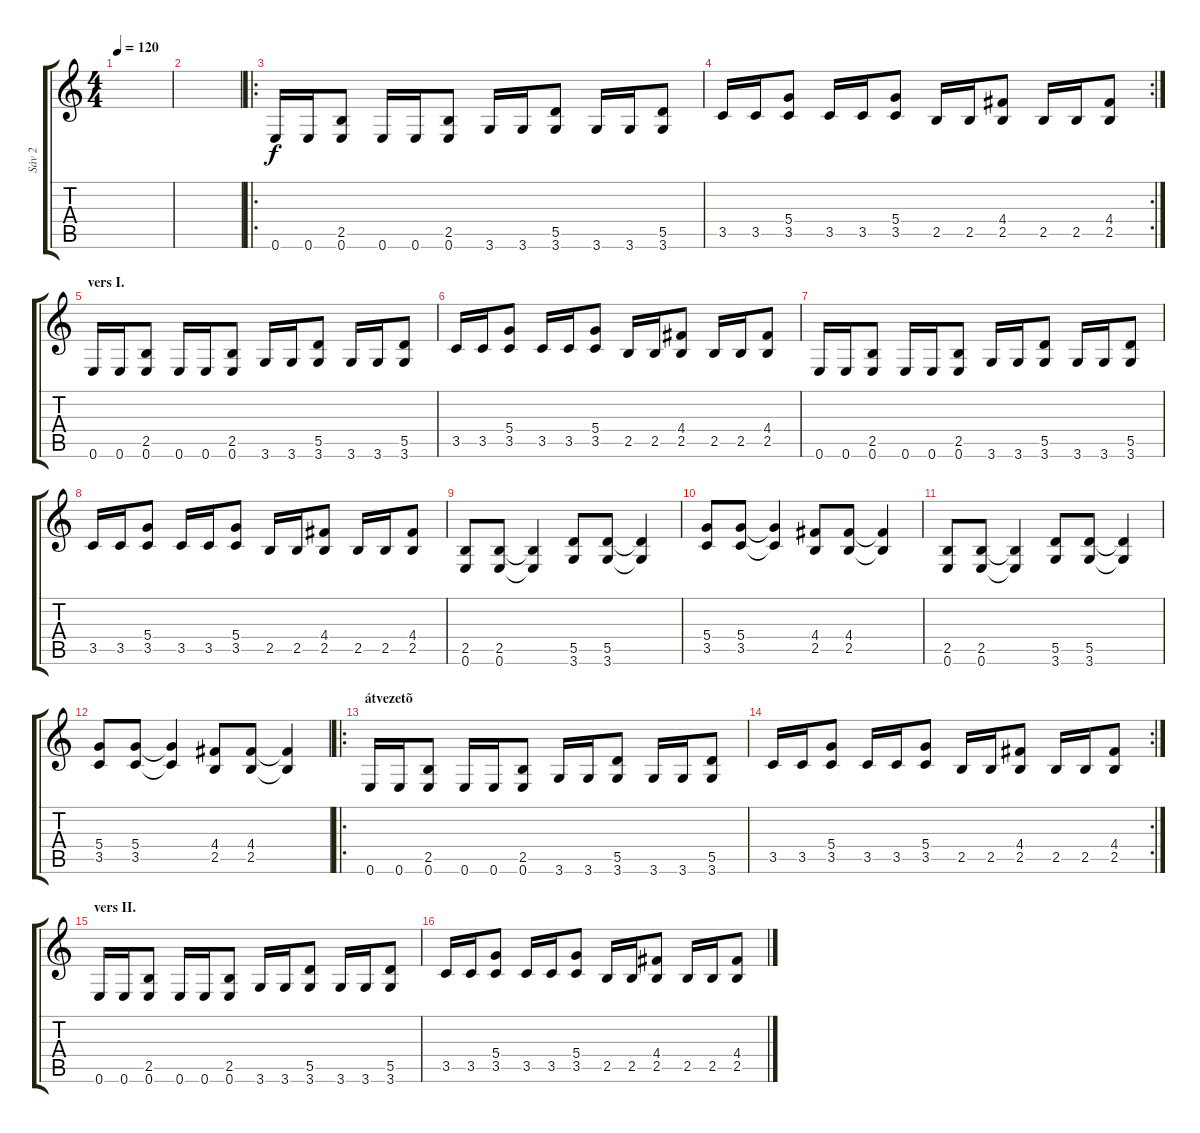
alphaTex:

\track ("Sáv 2" "Sáv 2") {instrument distortionguitar}
\staff {score tabs}
\tuning (E4 B3 G3 D3 A2 E2) {hide}
\ts (4 4)
\tempo 120
\clef g2
\ks c
|
|
\ro
0.6.16{balance 8} 0.6.16 (2.5 0.6).8 0.6.16 0.6.16 (2.5 0.6).8 3.6.16 3.6.16 (5.5 3.6).8 3.6.16 3.6.16 (5.5 3.6).8 |
\rc 2
3.5.16 3.5.16 (5.4 3.5).8 3.5.16 3.5.16 (5.4 3.5).8 2.5.16 2.5.16 (4.4 2.5).8 2.5.16 2.5.16 (4.4 2.5).8 |
\section ("" "vers I.")
0.6.16 0.6.16 (2.5 0.6).8 0.6.16 0.6.16 (2.5 0.6).8 3.6.16 3.6.16 (5.5 3.6).8 3.6.16 3.6.16 (5.5 3.6).8 |
3.5.16 3.5.16 (5.4 3.5).8 3.5.16 3.5.16 (5.4 3.5).8 2.5.16 2.5.16 (4.4 2.5).8 2.5.16 2.5.16 (4.4 2.5).8 |
0.6.16 0.6.16 (2.5 0.6).8 0.6.16 0.6.16 (2.5 0.6).8 3.6.16 3.6.16 (5.5 3.6).8 3.6.16 3.6.16 (5.5 3.6).8 |
3.5.16 3.5.16 (5.4 3.5).8 3.5.16 3.5.16 (5.4 3.5).8 2.5.16 2.5.16 (4.4 2.5).8 2.5.16 2.5.16 (4.4 2.5).8 |
(2.5 0.6).8 (2.5 0.6).8 (2.5{t} 0.6{t}).4 (5.5 3.6).8 (5.5 3.6).8 (5.5{t} 3.6{t}).4 |
(5.4 3.5).8 (5.4 3.5).8 (5.4{t} 3.5{t}).4 (4.4 2.5).8 (4.4 2.5).8 (4.4{t} 2.5{t}).4 |
(2.5 0.6).8 (2.5 0.6).8 (2.5{t} 0.6{t}).4 (5.5 3.6).8 (5.5 3.6).8 (5.5{t} 3.6{t}).4 |
(5.4 3.5).8 (5.4 3.5).8 (5.4{t} 3.5{t}).4 (4.4 2.5).8 (4.4 2.5).8 (4.4{t} 2.5{t}).4 |
\ro
\section ("" "átvezetõ")
0.6.16 0.6.16 (2.5 0.6).8 0.6.16 0.6.16 (2.5 0.6).8 3.6.16 3.6.16 (5.5 3.6).8 3.6.16 3.6.16 (5.5 3.6).8 |
\rc 2
3.5.16 3.5.16 (5.4 3.5).8 3.5.16 3.5.16 (5.4 3.5).8 2.5.16 2.5.16 (4.4 2.5).8 2.5.16 2.5.16 (4.4 2.5).8 |
\section ("" "vers II.")
0.6.16 0.6.16 (2.5 0.6).8 0.6.16 0.6.16 (2.5 0.6).8 3.6.16 3.6.16 (5.5 3.6).8 3.6.16 3.6.16 (5.5 3.6).8 |
3.5.16 3.5.16 (5.4 3.5).8 3.5.16 3.5.16 (5.4 3.5).8 2.5.16 2.5.16 (4.4 2.5).8 2.5.16 2.5.16 (4.4 2.5).8
